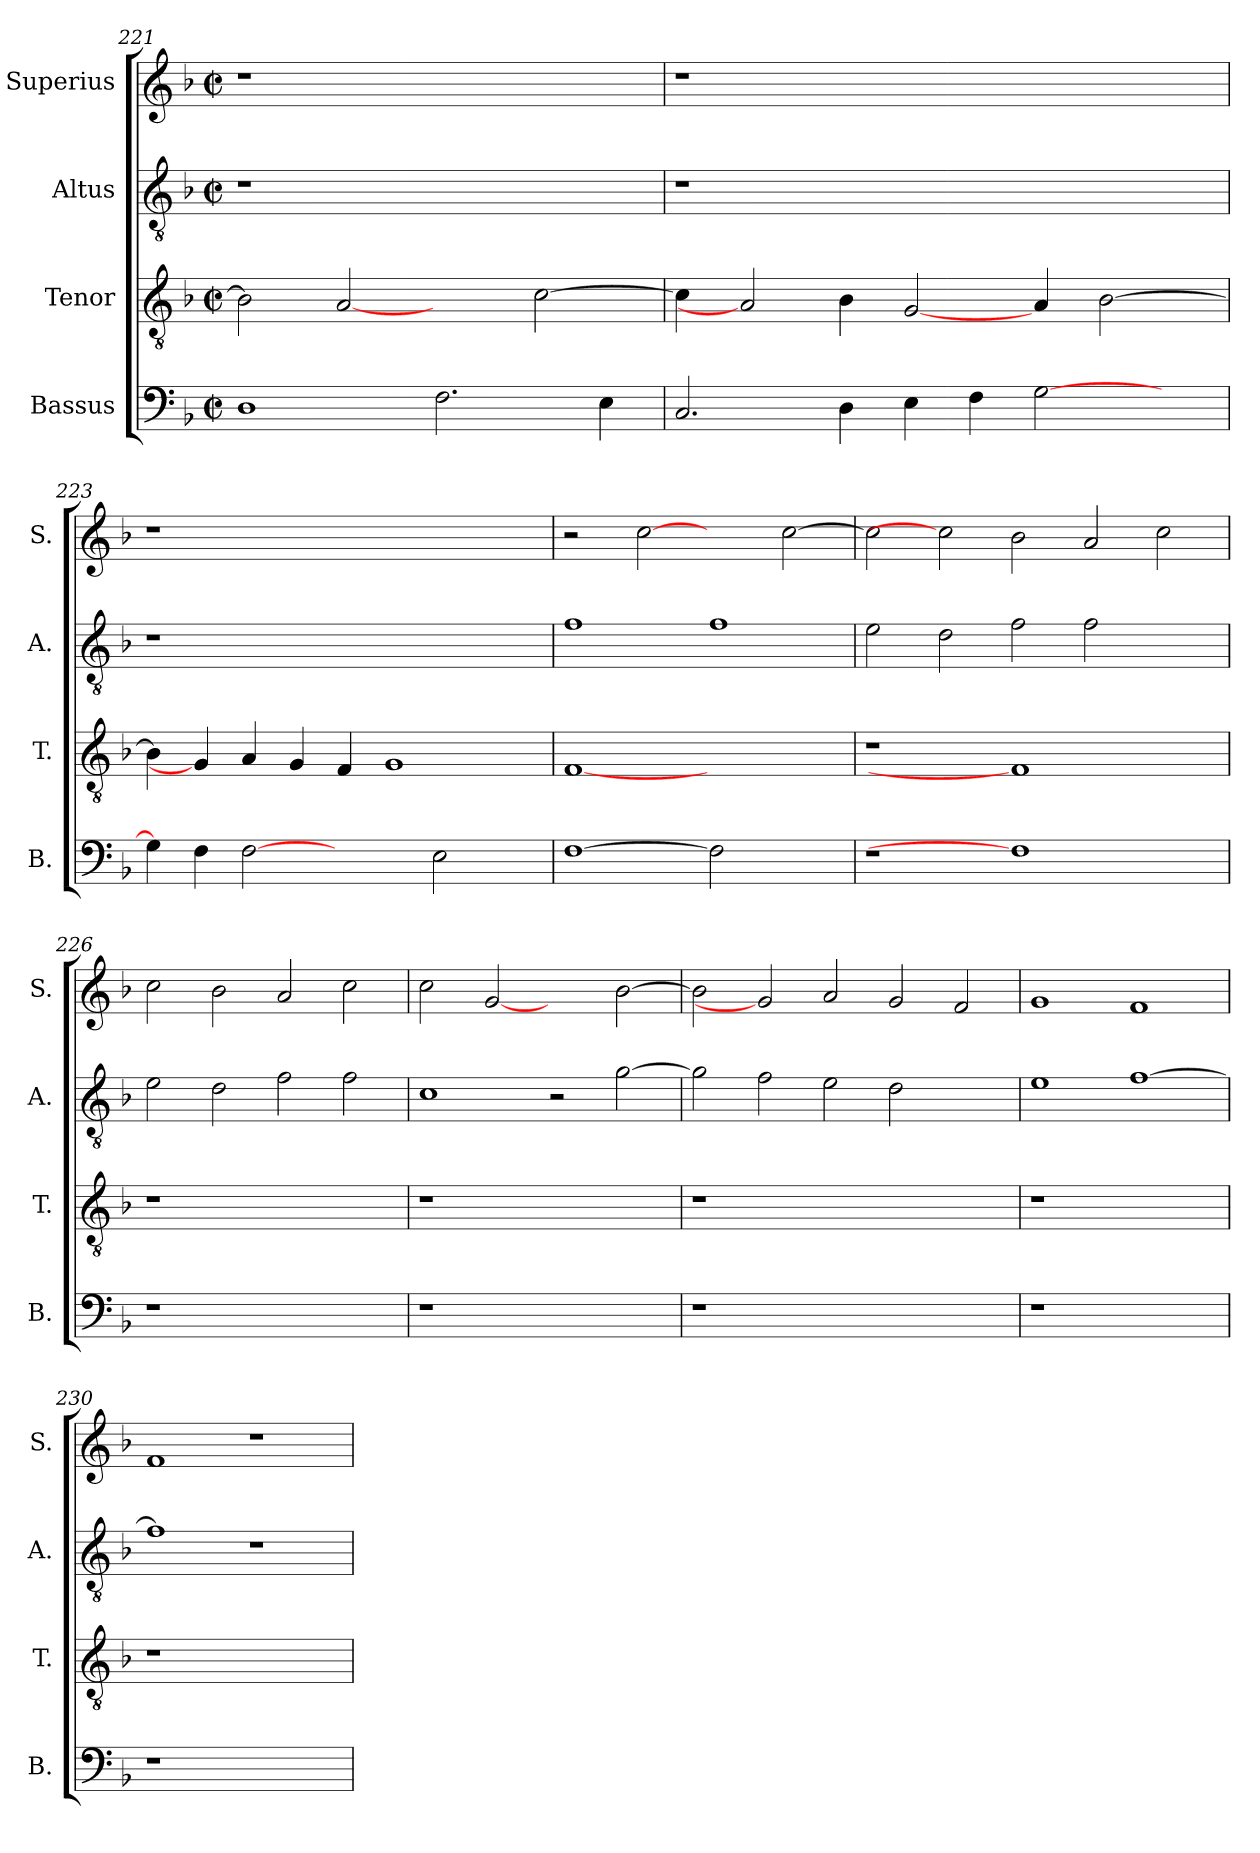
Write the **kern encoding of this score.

**kern	**kern	**kern	**kern
*part4	*part3	*part2	*part1
*staff4	*staff3	*staff2	*staff1
*I"Bassus	*I"Tenor	*I"Altus	*I"Superius
*I'B.	*I'T.	*I'A.	*I'S.
*clefF4	*clefGv2	*clefGv2	*clefG2
*	*ITrd7c12	*ITrd7c12	*
*k[b-]	*k[b-]	*k[b-]	*k[b-]
*F:	*F:	*F:	*F:
*M2/2	*M2/2	*M2/2	*M2/2
*met(c|)	*met(c|)	*met(c|)	*met(c|)
=221	=221	=221	=221
!	!	!LO:N:vis=1	!LO:N:vis=1
1Di	2BB-i\]	1r	1r
.	[2AAi	.	.
2.Fi\	2ryy	1ryy	1ryy
.	[>2Ci\	.	.
4Ei\	.	.	.
=222	=222	=222	=222
!	!	!LO:N:vis=1	!LO:N:vis=1
2.Ci/	4Ci\]	1r	1r
.	2AAi]	.	.
4Di\	4BB-i\	.	.
4Ei\	[2GGi/	1ryy	1ryy
4Fi\	.	.	.
[>2Gi\	4AAi/	.	.
.	[>2BB-i\	.	.
4ryy	.	4ryy	4ryy
=223	=223	=223	=223
!	!	!LO:N:vis=1	!LO:N:vis=1
4Gi\]	4BB-i\]	1r	1r
4Fi\	4GGi/]	.	.
[2Fi	4AAi/	.	.
.	4GGi/	.	.
2ryy	4FFi/	1ryy	1ryy
.	1GGi	.	.
2Ei\	.	.	.
4ryy	.	4ryy	4ryy
=224	=224	=224	=224
[1Fi	[1FFi	1Fi	2r
.	.	.	[2cci
2Fi]	1ryy	1Fi	2ryy
2ryy	.	.	[>2cci\
!!LO:PB:g=z
=225	=225	=225	=225
!LO:N:vis=1	!LO:N:vis=1	!	!
1r	1r	2Ei\	2cci\]
.	.	2Di\	2cci]
1Fi]	1FFi]	2Fi\	2b-i\
.	.	2Fi\	2ai/
2ryy	2ryy	2ryy	2cci\
=226	=226	=226	=226
!LO:N:vis=1	!LO:N:vis=1	!	!
1r	1r	2Ei\	2cci\
.	.	2Di\	2b-i\
1ryy	1ryy	2Fi\	2ai/
.	.	2Fi\	2cci\
=227	=227	=227	=227
!LO:N:vis=1	!LO:N:vis=1	!	!
1r	1r	1Ci	2cci\
.	.	.	[2gi
1ryy	1ryy	2r	2ryy
.	.	[>2Gi\	[>2b-i\
=228	=228	=228	=228
!LO:N:vis=1	!LO:N:vis=1	!	!
1r	1r	2Gi\]	2b-i\]
.	.	2Fi\	2gi]
1.ryy	1.ryy	2Ei\	2ai/
.	.	2Di\	2gi/
.	.	2ryy	2fi/
=229	=229	=229	=229
!LO:N:vis=1	!LO:N:vis=1	!	!
1r	1r	1Ei	1gi
1ryy	1ryy	[>1Fi	1fi
!!LO:LB:g=z
=230	=230	=230	=230
!LO:N:vis=1	!LO:N:vis=1	!	!
1r	1r	1Fi]	1fi
1ryy	1ryy	1r	1r
=	=	=	=
*-	*-	*-	*-
